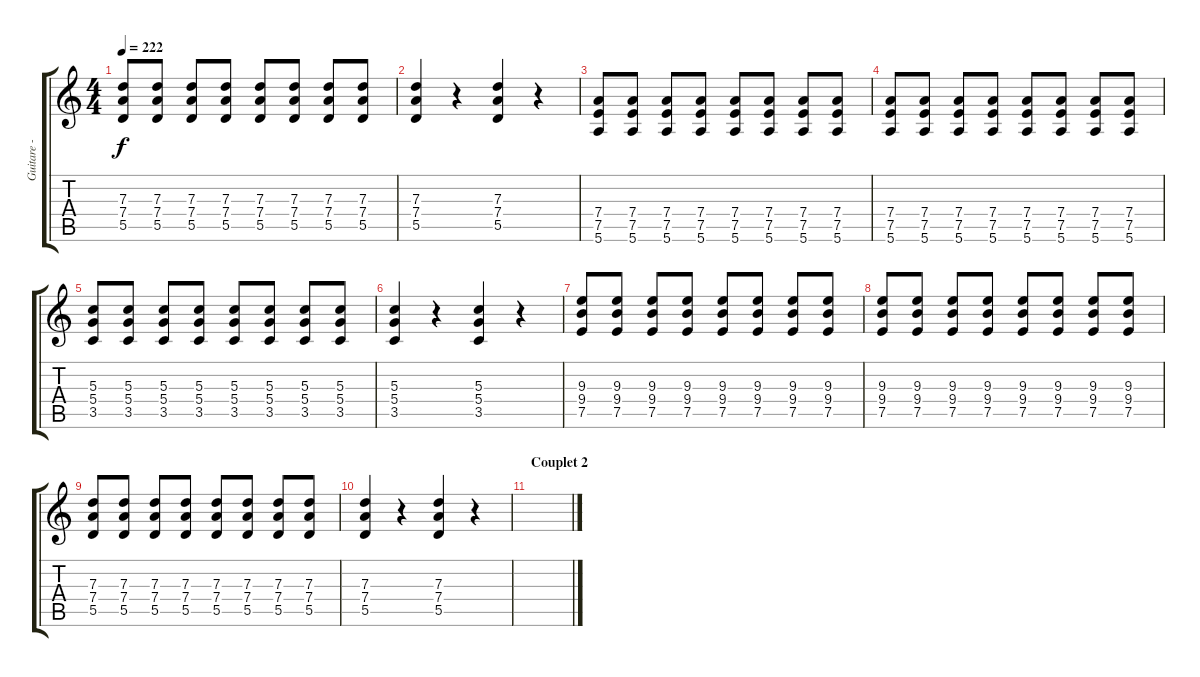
\track ("Guitare - Yann" "Guitare - ") {instrument overdrivenguitar}
\staff {score tabs}
\tuning (E4 B3 G3 D3 A2 E2) {hide}
\ts (4 4)
\tempo 222
\clef g2
\ks c
(7.3 7.4 5.5).8{dy f} (7.3 7.4 5.5).8 (7.3 7.4 5.5).8 (7.3 7.4 5.5).8 (7.3 7.4 5.5).8 (7.3 7.4 5.5).8 (7.3 7.4 5.5).8 (7.3 7.4 5.5).8 |
(7.3 7.4 5.5).4 r.4 (7.3 7.4 5.5).4 r.4 |
(7.4 7.5 5.6).8 (7.4 7.5 5.6).8 (7.4 7.5 5.6).8 (7.4 7.5 5.6).8 (7.4 7.5 5.6).8 (7.4 7.5 5.6).8 (7.4 7.5 5.6).8 (7.4 7.5 5.6).8 |
(7.4 7.5 5.6).8 (7.4 7.5 5.6).8 (7.4 7.5 5.6).8 (7.4 7.5 5.6).8 (7.4 7.5 5.6).8 (7.4 7.5 5.6).8 (7.4 7.5 5.6).8 (7.4 7.5 5.6).8 |
(5.3 5.4 3.5).8 (5.3 5.4 3.5).8 (5.3 5.4 3.5).8 (5.3 5.4 3.5).8 (5.3 5.4 3.5).8 (5.3 5.4 3.5).8 (5.3 5.4 3.5).8 (5.3 5.4 3.5).8 |
(5.3 5.4 3.5).4 r.4 (5.3 5.4 3.5).4 r.4 |
(9.3 9.4 7.5).8 (9.3 9.4 7.5).8 (9.3 9.4 7.5).8 (9.3 9.4 7.5).8 (9.3 9.4 7.5).8 (9.3 9.4 7.5).8 (9.3 9.4 7.5).8 (9.3 9.4 7.5).8 |
(9.3 9.4 7.5).8 (9.3 9.4 7.5).8 (9.3 9.4 7.5).8 (9.3 9.4 7.5).8 (9.3 9.4 7.5).8 (9.3 9.4 7.5).8 (9.3 9.4 7.5).8 (9.3 9.4 7.5).8 |
(7.3 7.4 5.5).8 (7.3 7.4 5.5).8 (7.3 7.4 5.5).8 (7.3 7.4 5.5).8 (7.3 7.4 5.5).8 (7.3 7.4 5.5).8 (7.3 7.4 5.5).8 (7.3 7.4 5.5).8 |
(7.3 7.4 5.5).4 r.4 (7.3 7.4 5.5).4 r.4 |
\section ("" "Couplet 2")
